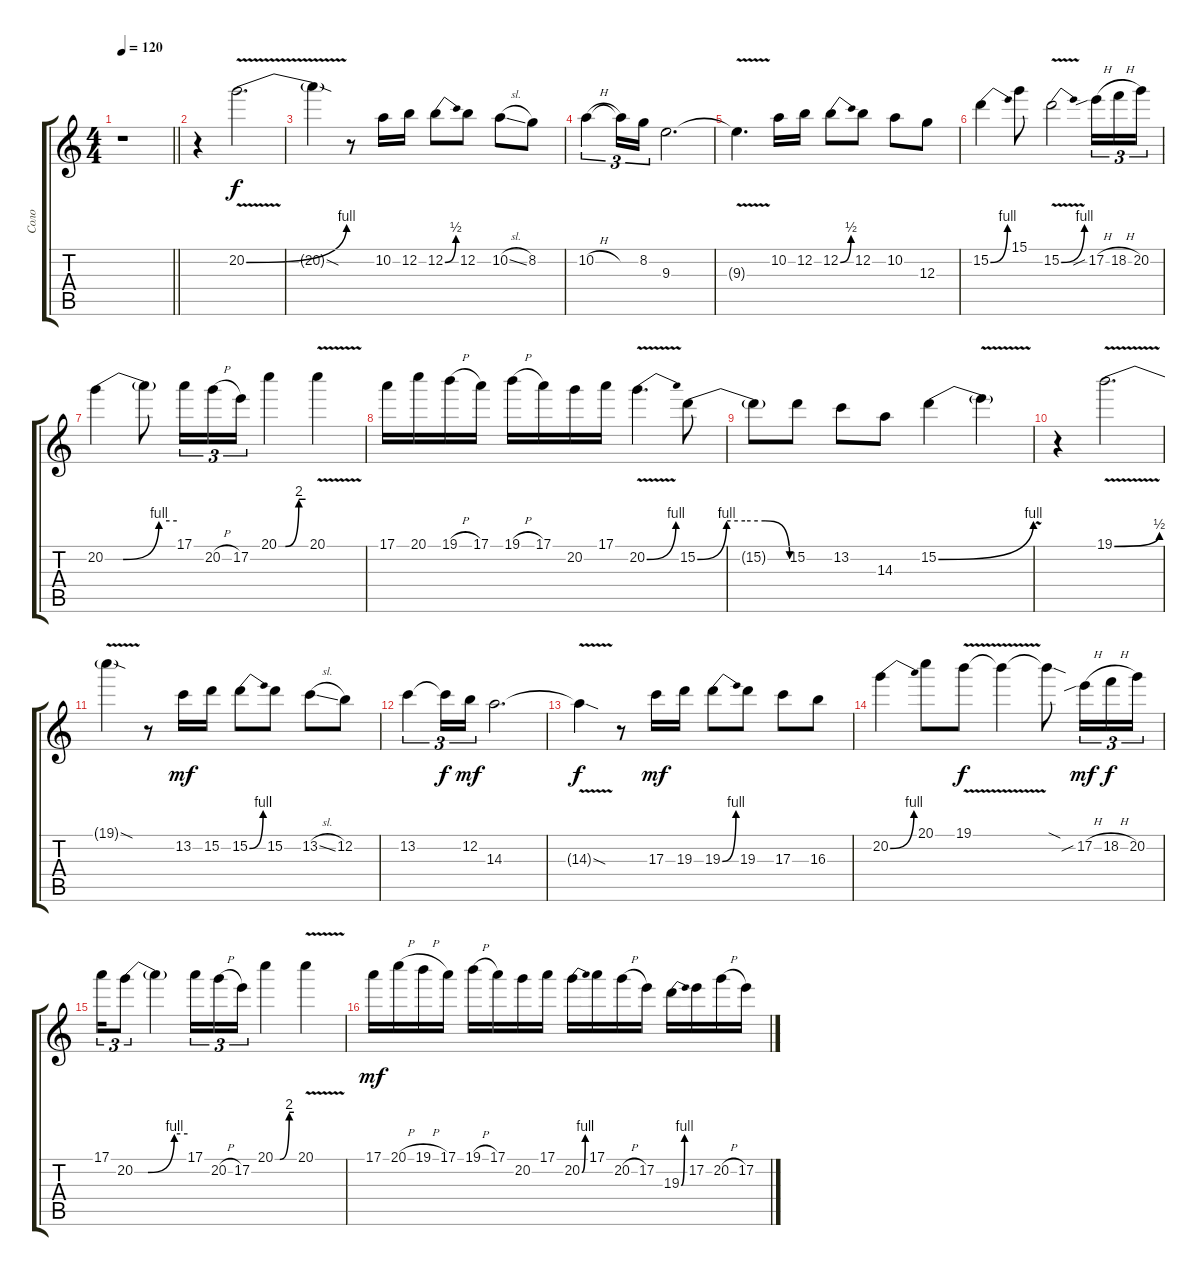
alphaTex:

\track ("Соло" "Соло") {instrument distortionguitar}
\staff {score tabs}
\tuning (E4 B3 G3 D3 A2 E2) {hide}
\ts (4 4)
\tempo 120
\clef g2
\barLineRight lightlight
\ks c
r.1{dy f instrument distortionguitar} |
\section ("" "")
r.4 20.2{be (bend 0 0 60 4) v}.2{d} |
20.2{sod t}.4 r.8 10.2.16 12.2.16 12.2{be (bend 0 0 60 2)}.8 12.2.8 10.2{sl}.8 8.2.8 |
10.2{h}.4{tu (3 2)} 10.2{t}.16{tu (3 2)} 8.2.16{tu (3 2)} 9.3.2{d} |
9.3{v t}.4{d} 10.2.16 12.2.16 12.2{be (bend 0 0 60 2)}.8 12.2.8 10.2.8 12.3.8 |
15.2{be (bend 0 0 60 4)}.4 15.1.8 15.2{be (bend 0 0 60 4) v}.2 17.2{sib h}.16{tu (3 2)} 18.2{h}.16{tu (3 2)} 20.2.16{tu (3 2)} |
20.2{be (custom 0 0 15 0 45 4 60 4)}.4 20.2{t}.8 17.1.16{tu (3 2)} 20.2{h}.16{tu (3 2)} 17.2.16{tu (3 2)} 20.1{be (custom 0 0 15 0 45 8 60 8)}.4 20.1{v}.4 |
17.1.16 20.1.16 19.1{h}.16 17.1.16 19.1{h}.16 17.1.16 20.2.16 17.1.16 20.2{be (bend 0 0 60 4) v}.4{d} 15.2{be (custom 0 0 19 4 31 4 44 4 60 0)}.8 |
15.2{t}.8 15.2.8 13.2.8 14.3.8 15.2{be (bend 0 0 60 4)}.4 15.2{v t}.4 |
r.4 19.1{be (bend 0 0 60 2) v}.2{d} |
19.1{sod t}.4 r.8 13.2.16{dy mf} 15.2.16 15.2{be (bend 0 0 60 4)}.8 15.2.8 13.2{sl}.8 12.2.8 |
13.2.4{tu (3 2)} 13.2{t}.16{tu (3 2) dy f} 12.2.16{tu (3 2) dy mf} 14.3.2{d} |
14.3{v sod t}.4{dy f} r.8 17.3.16{dy mf} 19.3.16 19.3{be (bend 0 0 60 4)}.8 19.3.8 17.3.8 16.3.8 |
20.2{be (bend 0 0 60 4)}.4 20.1.8 19.1{v}.8{dy f} 19.1{t}.4 19.1{sod t}.8 17.2{sib h}.16{tu (3 2) dy mf} 18.2{h}.16{tu (3 2) dy f} 20.2.16{tu (3 2)} |
17.1.16{tu (3 2)} 20.2{be (custom 0 0 15 0 45 4 60 4)}.8{tu (3 2)} 20.2{t}.4 17.1.16{tu (3 2)} 20.2{h}.16{tu (3 2)} 17.2.16{tu (3 2)} 20.1{be (custom 0 0 15 0 45 8 60 8)}.4 20.1{v}.4 |
17.1.16{dy mf} 20.1{h}.16 19.1{h}.16 17.1.16 19.1{h}.16 17.1.16 20.2.16 17.1.16 20.2{be (bend 0 0 60 4)}.16 17.1.16 20.2{h}.16 17.2.16 19.3{be (bend 0 0 60 4)}.16 17.2.16 20.2{h}.16 17.2.16
